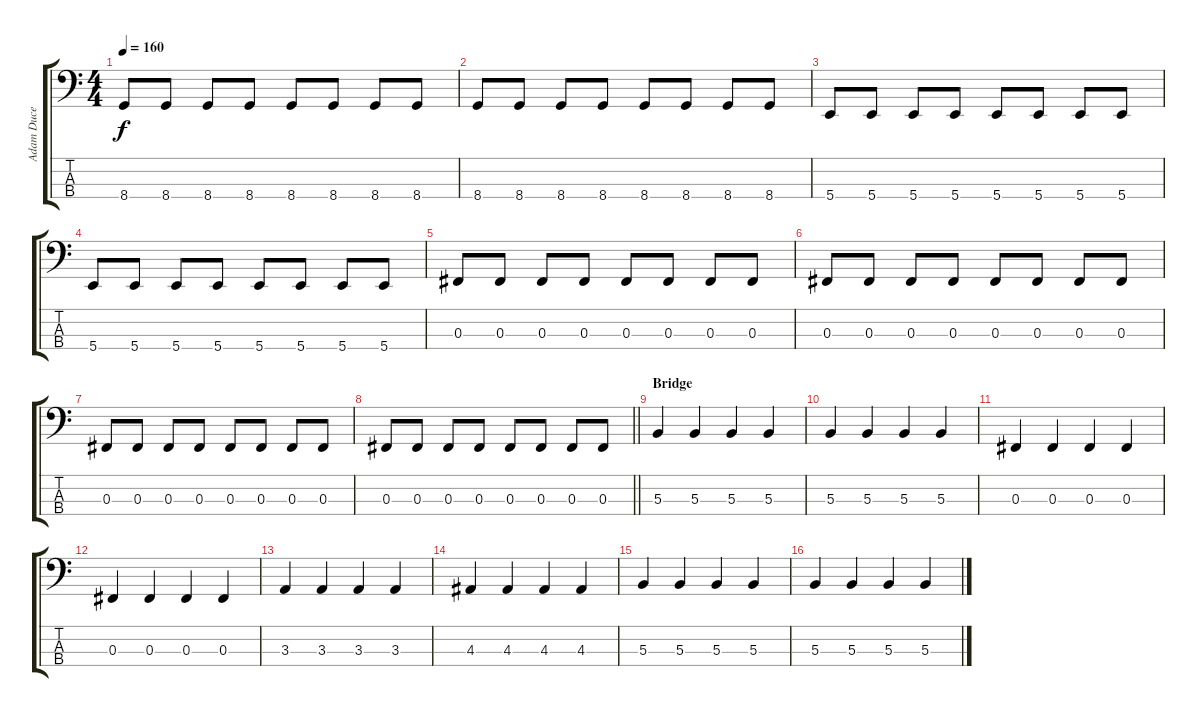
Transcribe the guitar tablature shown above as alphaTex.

\track ("Adam Duce" "Adam Duce") {instrument electricbassfinger}
\staff {score tabs}
\tuning (E2 B1 Gb1 B0) {hide}
\ts (4 4)
\tempo 160
\clef f4
\ks c
8.4.8{dy f} 8.4.8 8.4.8 8.4.8 8.4.8 8.4.8 8.4.8 8.4.8 |
8.4.8 8.4.8 8.4.8 8.4.8 8.4.8 8.4.8 8.4.8 8.4.8 |
5.4.8 5.4.8 5.4.8 5.4.8 5.4.8 5.4.8 5.4.8 5.4.8 |
5.4.8 5.4.8 5.4.8 5.4.8 5.4.8 5.4.8 5.4.8 5.4.8 |
0.3.8 0.3.8 0.3.8 0.3.8 0.3.8 0.3.8 0.3.8 0.3.8 |
0.3.8 0.3.8 0.3.8 0.3.8 0.3.8 0.3.8 0.3.8 0.3.8 |
0.3.8 0.3.8 0.3.8 0.3.8 0.3.8 0.3.8 0.3.8 0.3.8 |
\barLineRight lightlight
0.3.8 0.3.8 0.3.8 0.3.8 0.3.8 0.3.8 0.3.8 0.3.8 |
\section ("" "Bridge")
5.3.4 5.3.4 5.3.4 5.3.4 |
5.3.4 5.3.4 5.3.4 5.3.4 |
0.3.4 0.3.4 0.3.4 0.3.4 |
0.3.4 0.3.4 0.3.4 0.3.4 |
3.3.4 3.3.4 3.3.4 3.3.4 |
4.3.4 4.3.4 4.3.4 4.3.4 |
5.3.4 5.3.4 5.3.4 5.3.4 |
5.3.4 5.3.4 5.3.4 5.3.4
